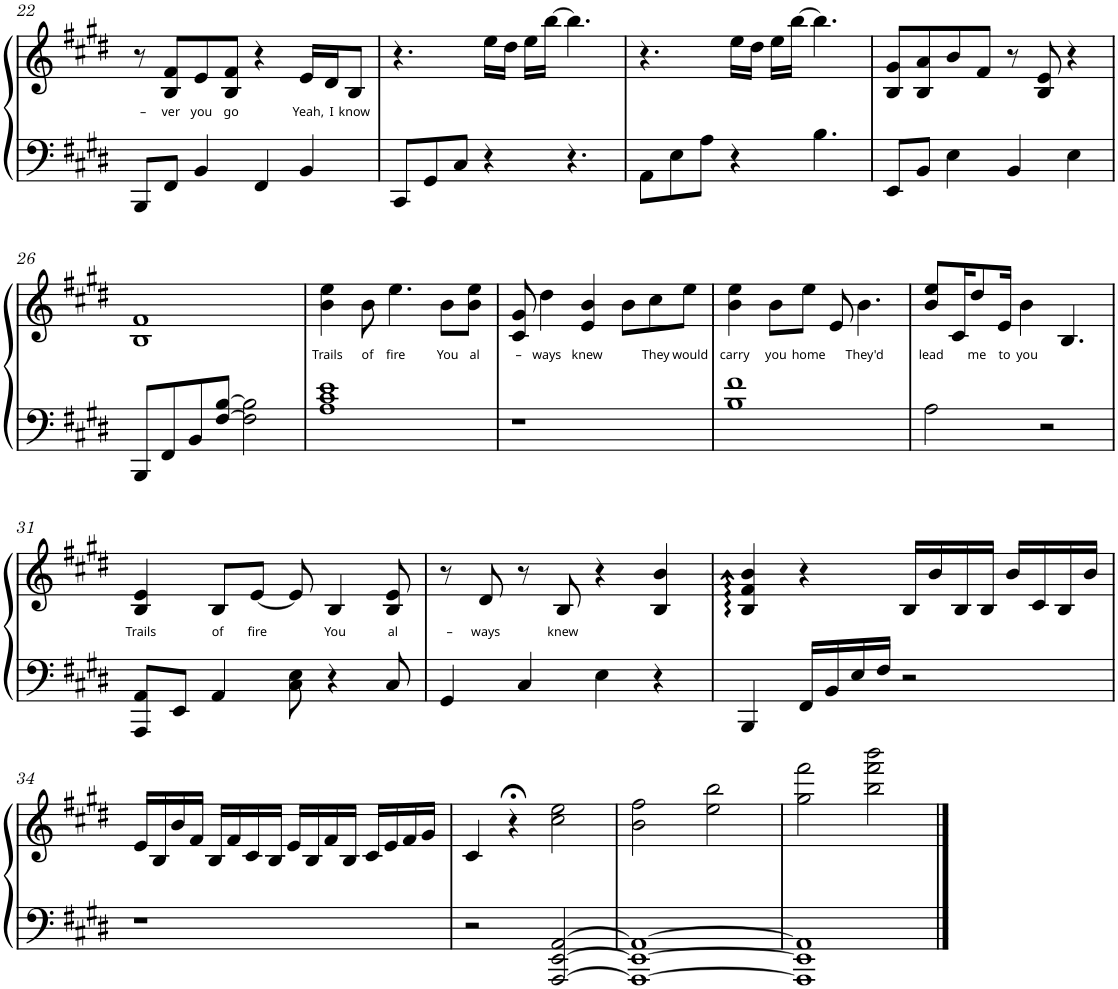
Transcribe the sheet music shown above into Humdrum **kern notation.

**kern	**kern	**text
*part1	*part1	*part1
*staff2	*staff1	*staff1
*I"Piano	*	*
*I'Pno.	*	*
!!LO:PB:g=z
*clefF4	*clefG2	*
*k[f#c#g#d#]	*k[f#c#g#d#]	*
*M4/4	*M4/4	*
=22	=22	=22
8BBB/L	8r	.
!	!	!LO:LY:b
8FF#/J	8B/ 8f#/L	-– ver
!	!	!LO:LY:b
4BB/	8e/	you
!	!	!LO:LY:b
.	8B/ 8f#/J	-go
4FF#/	4r	.
!	!	!LO:LY:b
4BB/	16e/LL	Yeah,
!	!	!LO:LY:b
.	16d#/J	I
!	!	!LO:LY:b
.	8B/J	know
=23	=23	=23
8CC#/L	4.r	.
8GG#/	.	.
8C#/J	.	.
4r	16ee\LL	.
.	16dd#\JJ	.
.	16ee\LL	.
.	[16bb\JJ	.
4.r	4.bb\]	.
=24	=24	=24
8AA\L	4.r	.
8E\	.	.
8A\J	.	.
4r	16ee\LL	.
.	16dd#\JJ	.
.	16ee\LL	.
.	[16bb\JJ	.
4.B\	4.bb\]	.
=25	=25	=25
8EE/L	8B/ 8g#/L	.
8BB/J	8B/ 8a/	.
4E\	8b/	.
.	8f#/J	.
4BB/	8r	.
.	8B/ 8e/	.
4E\	4r	.
!!LO:LB:g=z
=26	=26	=26
8BBB/L	1B 1f#	.
8FF#/	.	.
8BB/	.	.
[8F#/ [8B/J	.	.
2F#\] 2B\]	.	.
=27	=27	=27
!	!	!LO:LY:b
1A 1c# 1e	4b\ 4ee\	Trails
!	!	!LO:LY:b
.	8b\	of
!	!	!LO:LY:b
.	4.ee\	fire
!	!	!LO:LY:b
.	8b\L	You
!	!	!LO:LY:b
.	8b\ 8ee\J	al
=28	=28	=28
1r	8c#/ 8g#/	.
!	!	!LO:LY:b
.	4dd#\	-– ways
!	!	!LO:LY:b
.	4e/ 4b/	knew
.	8b\L	.
!	!	!LO:LY:b
.	8cc#\	They
!	!	!LO:LY:b
.	8ee\J	would
=29	=29	=29
!	!	!LO:LY:b
1B 1f#	4b\ 4ee\	carry
!	!	!LO:LY:b
.	8b\L	you
!	!	!LO:LY:b
.	8ee\J	home
.	8e/	.
!	!	!LO:LY:b
.	4.b\	They'd
=30	=30	=30
!	!	!LO:LY:b
2A\	8b/ 8ee/L	lead
.	16c#/K	.
!	!	!LO:LY:b
.	8dd#/	me
!	!	!LO:LY:b
.	16e/Jk	to
!	!	!LO:LY:b
.	4b\	you
2r	.	.
.	4.B/	.
!!LO:LB:g=z
=31	=31	=31
!	!	!LO:LY:b
8AAA/ 8AA/L	4B/ 4e/	Trails
8EE/J	.	.
!	!	!LO:LY:b
4AA/	8B/L	of
!	!	!LO:LY:b
.	[8e/J	fire
8C#\ 8E\	8e/]	.
!	!	!LO:LY:b
4r	4B/	You
!	!	!LO:LY:b
8C#/	8B/ 8e/	al
=32	=32	=32
4GG#/	8r	.
!	!	!LO:LY:b
.	8d#/	-– ways
4C#/	8r	.
!	!	!LO:LY:b
.	8B/	knew
4E\	4r	.
4r	4B/ 4b/	.
=33	=33	=33
4BBB/	4B/ 4f#/ 4b/	.
16FF#/LL	4r	.
16BB/	.	.
16E/	.	.
16F#/JJ	.	.
2r	16B/LL	.
.	16b/	.
.	16B/	.
.	16B/JJ	.
.	16b/LL	.
.	16c#/	.
.	16B/	.
.	16b/JJ	.
!!LO:LB:g=z
=34	=34	=34
1r	16e/LL	.
.	16B/	.
.	16b/	.
.	16f#/JJ	.
.	16B/LL	.
.	16f#/	.
.	16c#/	.
.	16B/JJ	.
.	16e/LL	.
.	16B/	.
.	16f#/	.
.	16B/JJ	.
.	16c#/LL	.
.	16e/	.
.	16f#/	.
.	16g#/JJ	.
=35	=35	=35
2r	4c#/	.
.	4r;<	.
[2AAA/ [2EE/ [2AA/	2cc#\ 2ee\	.
=36	=36	=36
1AAA_ 1EE_ 1AA_	2b\ 2ff#\	.
.	2ee\ 2bb\	.
=37	=37	=37
1AAA] 1EE] 1AA]	2gg#\ 2fff#\	.
.	2bb\ 2fff#\ 2bbb\	.
==	==	==
*-	*-	*-
